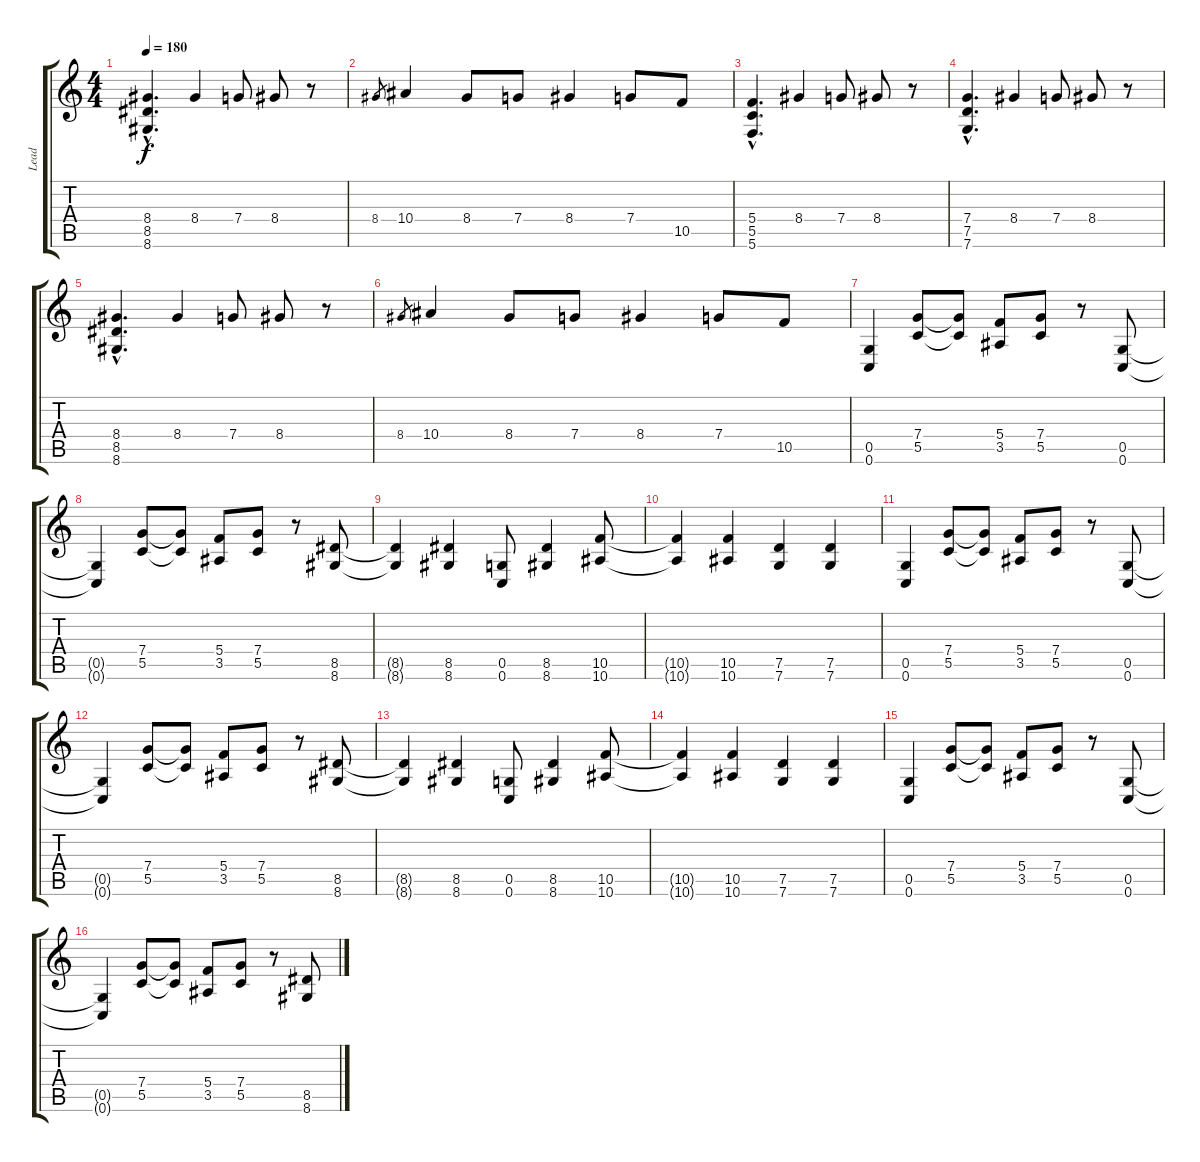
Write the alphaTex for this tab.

\track ("Lead" "Lead") {instrument distortionguitar}
\staff {score tabs}
\tuning (D4 A3 F3 C3 G2 C2) {hide}
\ts (4 4)
\tempo 180
\clef g2
\ks c
(8.4{hac} 8.5{hac} 8.6{hac}).4{d dy f} 8.4.4 7.4.8 8.4.8 r.8 |
8.4.8{gr} 10.4.4 8.4.8 7.4.8 8.4.4 7.4.8 10.5.8 |
(5.4{hac} 5.5{hac} 5.6{hac}).4{d} 8.4.4 7.4.8 8.4.8 r.8 |
(7.4{hac} 7.5{hac} 7.6{hac}).4{d} 8.4.4 7.4.8 8.4.8 r.8 |
(8.4{hac} 8.5{hac} 8.6{hac}).4{d} 8.4.4 7.4.8 8.4.8 r.8 |
8.4.8{gr} 10.4.4 8.4.8 7.4.8 8.4.4 7.4.8 10.5.8 |
(0.5 0.6).4 (7.4 5.5).8 (7.4{t} 5.5{t}).8 (5.4 3.5).8 (7.4 5.5).8 r.8 (0.5 0.6).8 |
(0.5{t} 0.6{t}).4 (7.4 5.5).8 (7.4{t} 5.5{t}).8 (5.4 3.5).8 (7.4 5.5).8 r.8 (8.5 8.6).8 |
(8.5{t} 8.6{t}).4 (8.5 8.6).4 (0.5 0.6).8 (8.5 8.6).4 (10.5 10.6).8 |
(10.5{t} 10.6{t}).4 (10.5 10.6).4 (7.5 7.6).4 (7.5 7.6).4 |
(0.5 0.6).4 (7.4 5.5).8 (7.4{t} 5.5{t}).8 (5.4 3.5).8 (7.4 5.5).8 r.8 (0.5 0.6).8 |
(0.5{t} 0.6{t}).4 (7.4 5.5).8 (7.4{t} 5.5{t}).8 (5.4 3.5).8 (7.4 5.5).8 r.8 (8.5 8.6).8 |
(8.5{t} 8.6{t}).4 (8.5 8.6).4 (0.5 0.6).8 (8.5 8.6).4 (10.5 10.6).8 |
(10.5{t} 10.6{t}).4 (10.5 10.6).4 (7.5 7.6).4 (7.5 7.6).4 |
(0.5 0.6).4 (7.4 5.5).8 (7.4{t} 5.5{t}).8 (5.4 3.5).8 (7.4 5.5).8 r.8 (0.5 0.6).8 |
(0.5{t} 0.6{t}).4 (7.4 5.5).8 (7.4{t} 5.5{t}).8 (5.4 3.5).8 (7.4 5.5).8 r.8 (8.5 8.6).8
